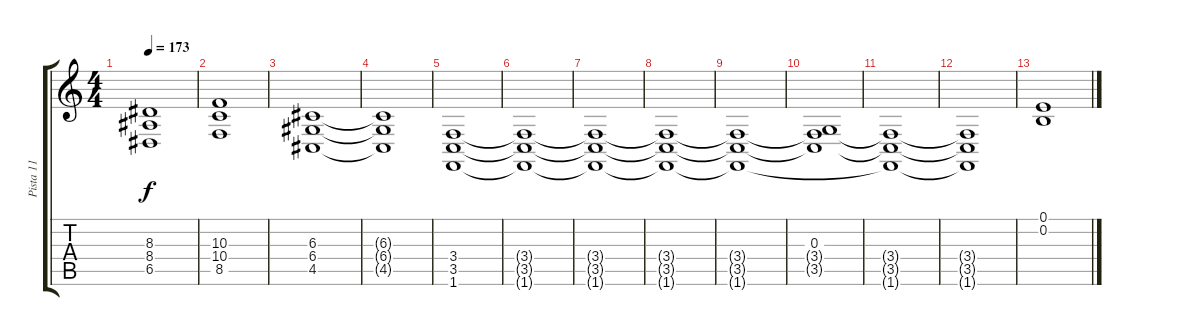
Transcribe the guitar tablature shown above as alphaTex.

\track ("Pista 11" "Pista 11") {instrument stringensemble2}
\staff {score tabs}
\tuning (E4 B3 G3 D3 A2 E2) {hide}
\ts (4 4)
\tempo 173
\clef g2
\ks c
(8.3 8.4 6.5).1{dy f} |
(10.3 10.4 8.5).1 |
(6.3 6.4 4.5).1 |
(6.3{t} 6.4{t} 4.5{t}).1 |
(3.4 3.5 1.6).1 |
(3.4{t} 3.5{t} 1.6{t}).1 |
(3.4{t} 3.5{t} 1.6{t}).1 |
(3.4{t} 3.5{t} 1.6{t}).1 |
(3.4{t} 3.5{t} 1.6{t}).1 |
(0.3 3.4{t} 3.5{t}).1 |
(3.4{t} 3.5{t} 1.6{t}).1 |
(3.4{t} 3.5{t} 1.6{t}).1 |
(0.1 0.2).1
